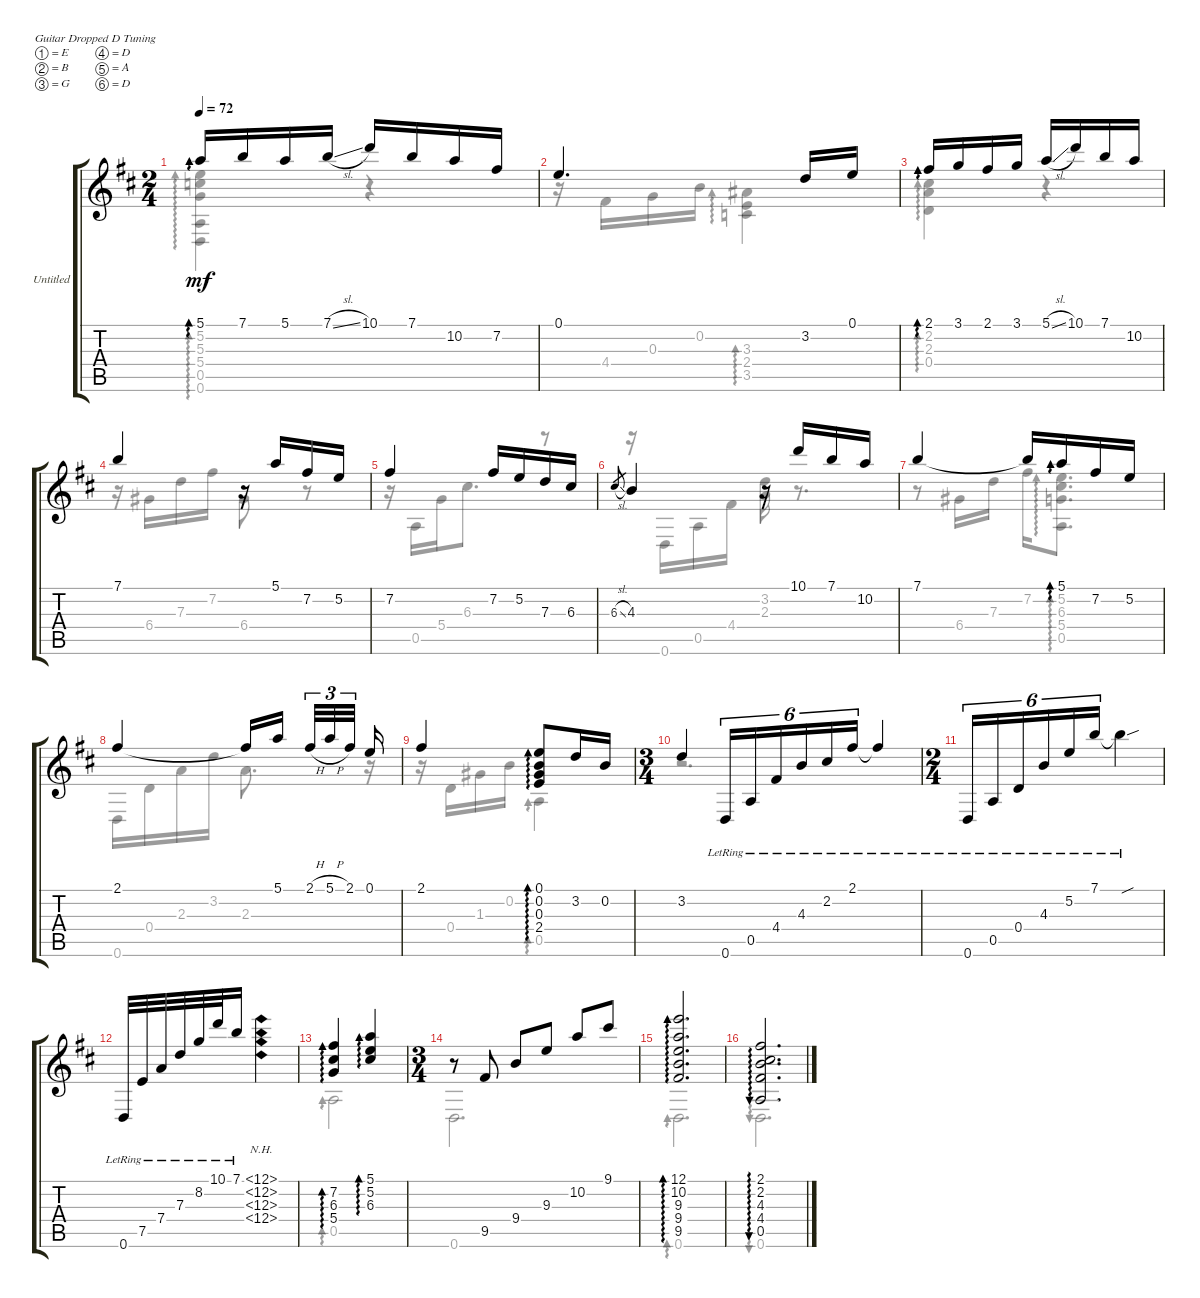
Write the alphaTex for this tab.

\bracketExtendMode groupsimilarinstruments
\firstSystemTrackNameOrientation horizontal
\otherSystemsTrackNameOrientation horizontal
\track ("Untitled" "Untitled") {instrument acousticguitarnylon}
\staff {score tabs}
\tuning (E4 B3 G3 D3 A2 D2)
\voice
\ts (2 4)
\tempo 72
\clef g2
\ks d
5.1.16{ad 0 dy mf} 7.1.16 5.1.16 7.1{sl}.16 10.1.16 7.1.16 10.2.16 7.2.16 |
0.1.4{d} 3.2.16 0.1.16 |
2.1.16{ad 0} 3.1.16 2.1.16 3.1.16 5.1{sl}.16 10.1.16 7.1.16 10.2.16 |
7.1.4 r.16 5.1.16 7.2.16 5.2.16 |
7.2.4 7.2.16 5.2.16 7.3.16 6.3.16 |
6.3{sl}.8{gr} 4.3.4 r.16 10.1.16 7.1.16 10.2.16 |
7.1.4 7.1{t}.16 5.1.16{ad 0} 7.2.16 5.2.16 |
2.1.4 2.1{t}.16 5.1.16 2.1{h}.32{tu (3 2)} 5.1{h}.32{tu (3 2)} 2.1.32{tu (3 2)} 0.1.16 |
2.1.4 (0.1 0.2 0.3 2.4).8{ad 0} 3.2.16 0.2.16 |
\ts (3 4)
3.2.4 0.6{lr}.16{tu (6 4)} 0.5{lr}.16{tu (6 4)} 4.4{lr}.16{tu (6 4)} 4.3{lr}.16{tu (6 4)} 2.2{lr}.16{tu (6 4)} 2.1{lr}.16{tu (6 4)} 2.1{lr t}.4 |
\ts (2 4)
0.6{lr}.16{tu (6 4)} 0.5{lr}.16{tu (6 4)} 0.4{lr}.16{tu (6 4)} 4.3{lr}.16{tu (6 4)} 5.2{lr}.16{tu (6 4)} 7.1{lr}.16{tu (6 4)} 7.1{sou lr t}.4 |
0.6{lr}.32 7.5{lr}.32 7.4{lr}.32 7.3{lr}.32 8.2{lr}.32 10.1{lr}.32 7.1{lr}.16 (12.1{nh} 12.2{nh} 12.3{nh} 12.4{nh}).4 |
(7.2 6.3 5.4).4{ad 0} (5.1 5.2 6.3).4{ad 0} |
\ts (3 4)
r.8 9.5.8 9.4.8 9.3.8 10.2.8 9.1.8 |
(12.1 10.2 9.3 9.4 9.5).2{d ad 0} |
(2.1 2.2 4.3 4.4 0.5).2{d au 0}
\voice
\clef g2
\ottava regular
\simile none
\ks d
(5.2 5.3 5.4 0.5 0.6).4{ad 0 dy mf} r.4 |
r.16 4.4.16 0.3.16 0.2.16 (3.3 2.4 3.5).4{ad 0} |
(2.2 2.3 0.4).4{ad 0} r.4 |
r.16 6.4.16 7.3.16 7.2.16 6.4.8 r.8 |
r.16 0.5.16 5.4.16 6.3.8{d} r.8 |
r.16 0.6.16 0.5.16 4.4.16 (3.2 2.3).16 r.8{d} |
r.8 6.4.16 7.3.16 7.2.16 (5.2 6.3 5.4 0.5).8{d ad 0} |
0.6.16 0.4.16 2.3.16 3.2.16 2.3.8{d} r.16 |
r.16 0.4.16 1.3.16 0.2.16 0.5.4{ad 0} |
r.2{d} |
|
|
0.5.2{ad 0} |
0.6.2{d} |
0.6.2{d ad 0} |
0.6.2{d au 0}
